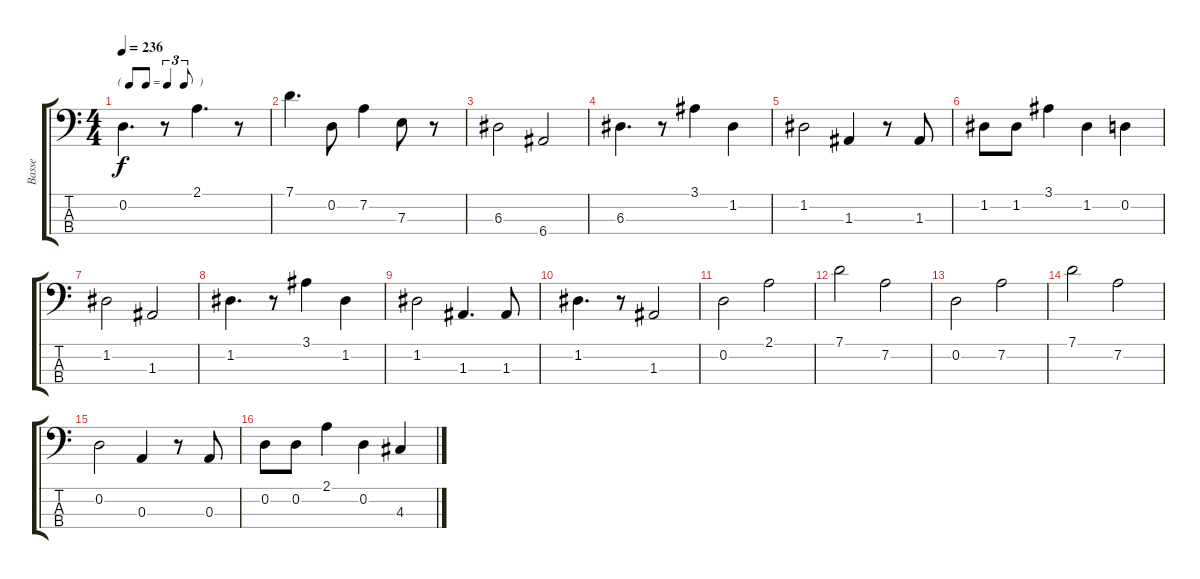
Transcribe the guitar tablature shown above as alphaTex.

\track ("Basse" "Basse") {instrument slapbass1}
\staff {score tabs}
\tuning (G2 D2 A1 E1) {hide}
\ts (4 4)
\tf triplet8th
\tempo 236
\clef f4
\ks c
0.2.4{d dy f} r.8 2.1.4{d} r.8 |
7.1.4{d} 0.2.8 7.2.4 7.3.8 r.8 |
6.3.2 6.4.2 |
6.3.4{d} r.8 3.1.4 1.2.4 |
1.2.2 1.3.4 r.8 1.3.8 |
1.2.8 1.2.8 3.1.4 1.2.4 0.2.4 |
1.2.2 1.3.2 |
1.2.4{d} r.8 3.1.4 1.2.4 |
1.2.2 1.3.4{d} 1.3.8 |
1.2.4{d} r.8 1.3.2 |
0.2.2 2.1.2 |
7.1.2 7.2.2 |
0.2.2 7.2.2 |
7.1.2 7.2.2 |
0.2.2 0.3.4 r.8 0.3.8 |
0.2.8 0.2.8 2.1.4 0.2.4 4.3.4
